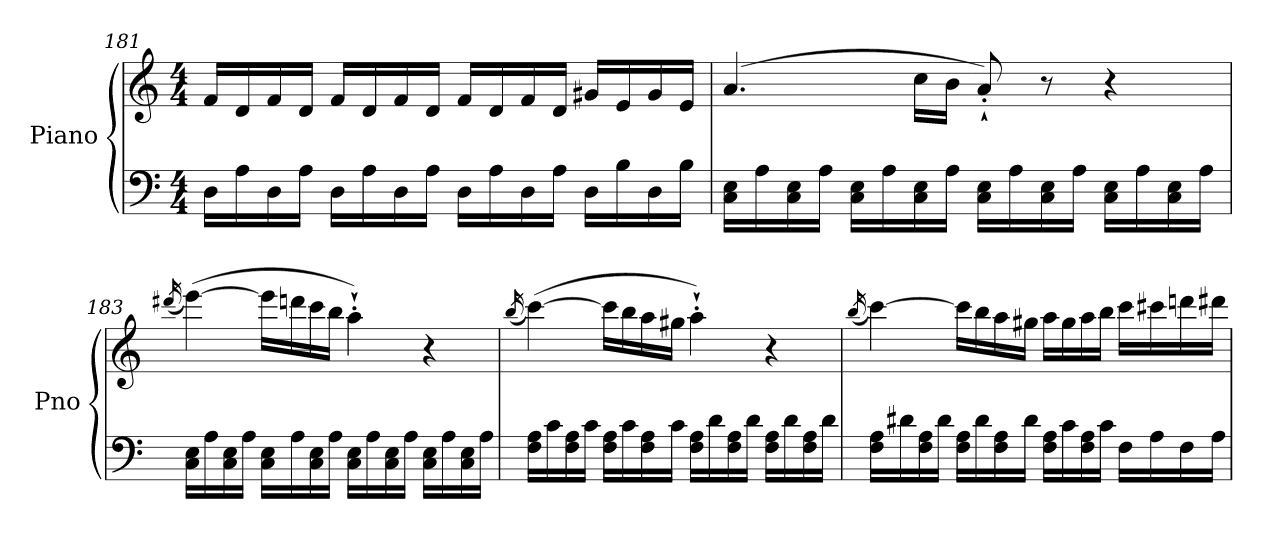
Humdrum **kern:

**kern	**kern	**dynam
*part1	*part1	*part1
*staff2	*staff1	*staff1/2
*I"Piano	*	*
*I'Pno	*	*
!!LO:LB:g=z
*clefF4	*clefG2	*
*k[]	*k[]	*
*M4/4	*M4/4	*
=181	=181	=181
16D\LL	16f/LL	.
16A\	16d/	.
16D\	16f/	.
16A\JJ	16d/JJ	.
16D\LL	16f/LL	.
16A\	16d/	.
16D\	16f/	.
16A\JJ	16d/JJ	.
16D\LL	16f/LL	.
16A\	16d/	.
16D\	16f/	.
16A\JJ	16d/JJ	.
16D\LL	16g#X/LL	.
16B\	16e/	.
16D\	16g#/	.
16B\JJ	16e/JJ	.
=182	=182	=182
16C\ 16E\LL	(4.a/	.
16A\	.	.
16C\ 16E\	.	.
16A\JJ	.	.
16C\ 16E\LL	.	.
16A\	.	.
16C\ 16E\	16cc\LL	.
16A\JJ	16b\JJ	.
16C\ 16E\LL	8a`'/)	.
16A\	.	.
16C\ 16E\	8r	.
16A\JJ	.	.
16C\ 16E\LL	4r	.
16A\	.	.
16C\ 16E\	.	.
16A\JJ	.	.
=183	=183	=183
.	(16qddd#X/	.
16C\ 16E\LL	([4eee\)	.
16A\	.	.
16C\ 16E\	.	.
16A\JJ	.	.
16C\ 16E\LL	16eee\LL]	.
16A\	16dddn\	.
16C\ 16E\	16ccc\	.
16A\JJ	16bb\JJ	.
16C\ 16E\LL	4aa`'\)	.
16A\	.	.
16C\ 16E\	.	.
16A\JJ	.	.
16C\ 16E\LL	4r	.
16A\	.	.
16C\ 16E\	.	.
16A\JJ	.	.
!!LO:LB:g=z
=184	=184	=184
.	(16qbb/	.
!	!	!LO:DY:b
16F\ 16A\LL	([4ccc\)	other-dynamics
16c\	.	.
16F\ 16A\	.	.
16c\JJ	.	.
16F\ 16A\LL	16ccc\LL]	.
16c\	16bb\	.
16F\ 16A\	16aa\	.
16c\JJ	16gg#X\JJ	.
16F\ 16A\LL	4aa`'\)	.
16d\	.	.
16F\ 16A\	.	.
16d\JJ	.	.
16F\ 16A\LL	4r	.
16d\	.	.
16F\ 16A\	.	.
16d\JJ	.	.
=185	=185	=185
.	(16qbb/	.
16F\ 16A\LL	[4ccc\)	.
16d#X\	.	.
16F\ 16A\	.	.
16d#\JJ	.	.
16F\ 16A\LL	16ccc\LL]	.
16d#\	16bb\	.
16F\ 16A\	16aa\	.
16d#\JJ	16gg#X\JJ	.
16F\ 16A\LL	16aa\LL	.
16c\	16gg#\	.
16F\ 16A\	16aa\	.
16c\JJ	16bb\JJ	.
16F\LL	16ccc\LL	.
16A\	16ccc#X\	.
16F\	16dddn\	.
16A\JJ	16ddd#X\JJ	.
=	=	=
*-	*-	*-
